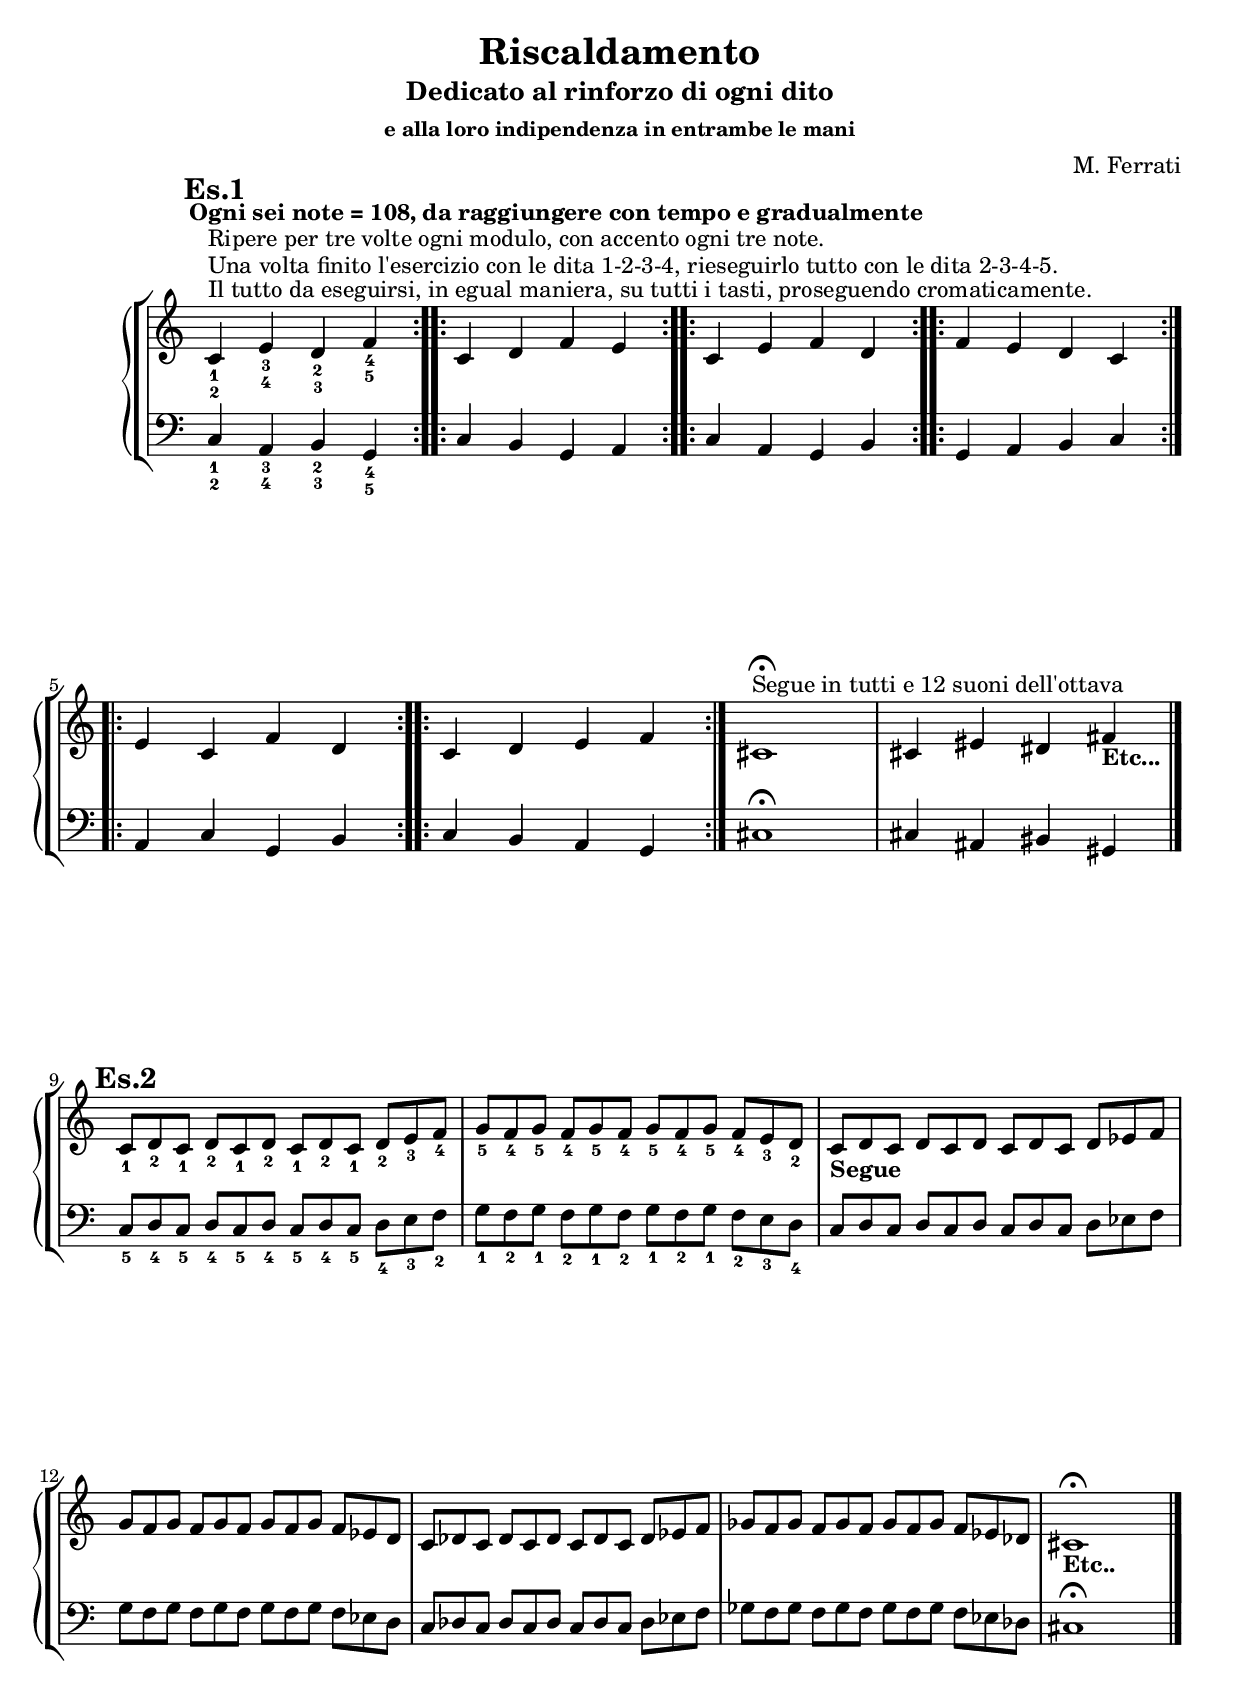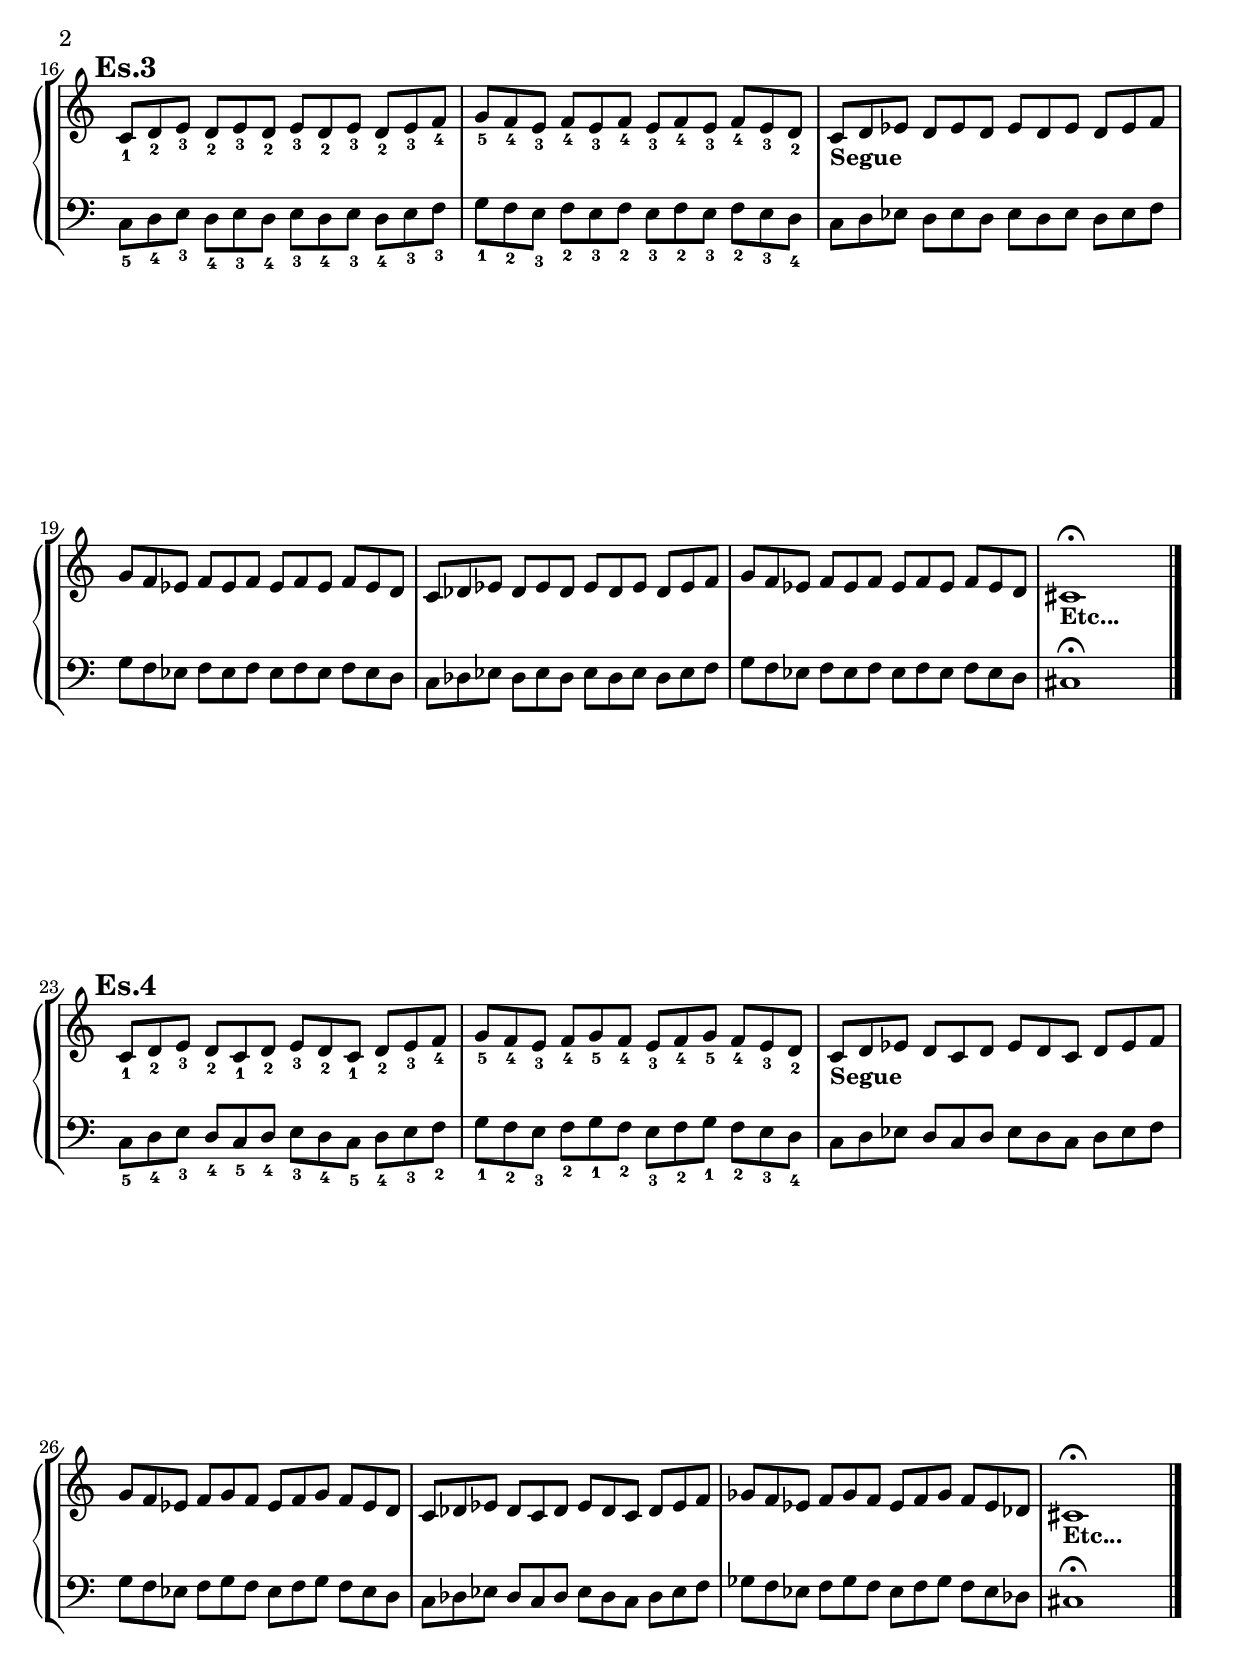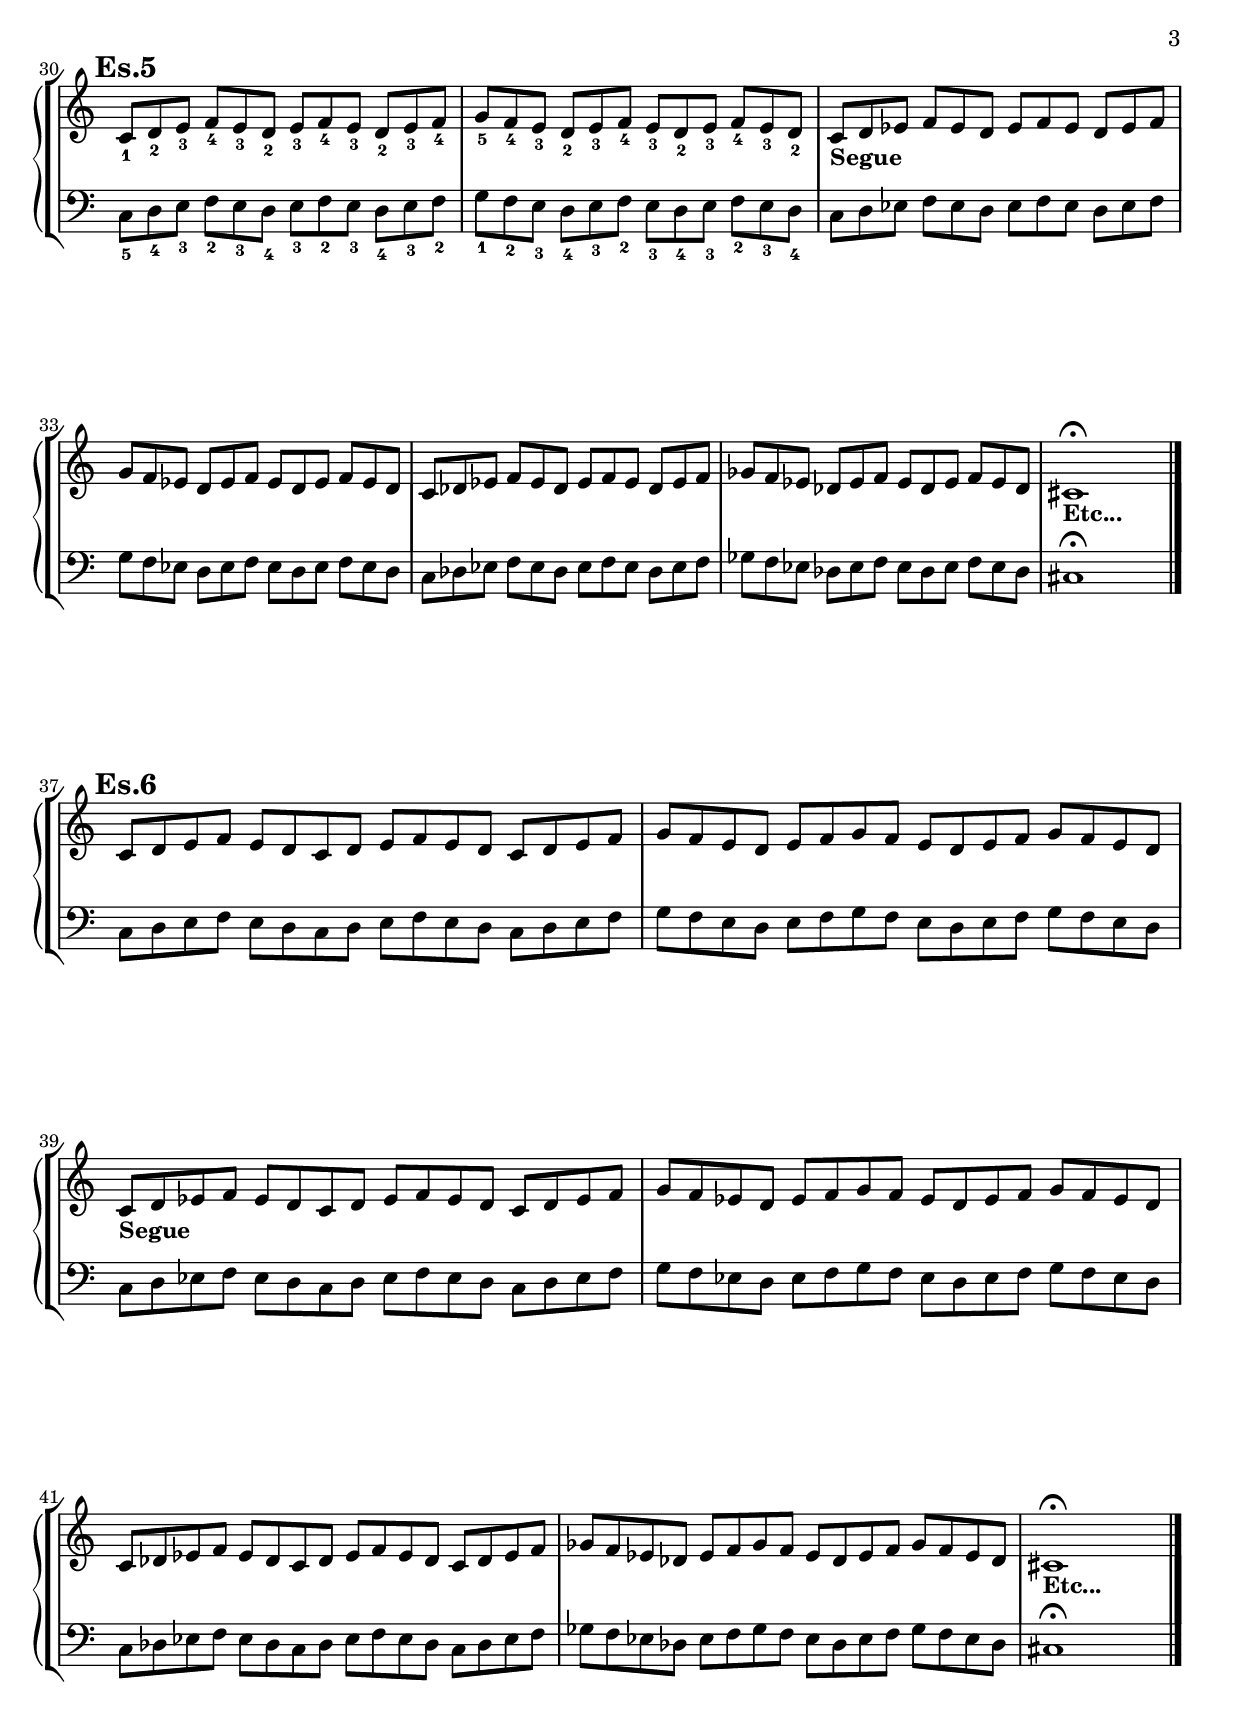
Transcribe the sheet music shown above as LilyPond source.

\header {
	title = "Riscaldamento"
	subtitle = "Dedicato al rinforzo di ogni dito"
	subsubtitle = "e alla loro indipendenza in entrambe le mani"
	composer = "M. Ferrati"

	% I campi seguenti sono centrati in fondo
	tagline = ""
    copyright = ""
}

primodx = \relative
	{
	\mark \markup {\bold"Es.1"}
	\omit Staff.TimeSignature
	\tempo "Ogni sei note = 108, da raggiungere con tempo e gradualmente"
	\clef treble
	\repeat volta 3 { c'^\markup{"Il tutto da eseguirsi, in egual maniera, su tutti i tasti, proseguendo cromaticamente."}^\markup{"Una volta finito l'esercizio con le dita 1-2-3-4, rieseguirlo tutto con le dita 2-3-4-5."}^\markup{"Ripere per tre volte ogni modulo, con accento ogni tre note."}_1_2 e_3_4 d_2_3 f_4_5 }
	\repeat volta 3 { c d f e }
	\repeat volta 3 { c e f d }
	\repeat volta 3 { f e d c }
	\repeat volta 3 { e c f d }
	\repeat volta 3 { c d e f }
	cis1^\markup{"Segue in tutti e 12 suoni dell'ottava"}\fermata
	cis4 eis dis fis_\markup{\bold "Etc..."}\break \bar "|."
	}

primosx = \relative
	{
	\omit Staff.TimeSignature
	\clef bass
	\repeat volta 3 { c4_1_2 a_3_4 b_2_3 g_4_5 }
	\repeat volta 3 { c b g a }
	\repeat volta 3 { c a g b }
	\repeat volta 3 { g a b c }
	\repeat volta 3 { a c g b }
	\repeat volta 3 { c b a g }
	cis1\fermata
	cis4 ais bis gis \bar"|."
	}

secondodx = \relative 
	{
	\mark \markup {\bold"Es.2"}
	\time 12/8	
	\omit Staff.TimeSignature
	\clef treble
	
	c'8_1 d_2 c_1 d_2 c_1 d_2 c_1 d_2 c_1 d_2 e_3 f_4
	g_5 f_4 g_5 f_4 g_5 f_4 g_5 f_4 g_5 f_4 e_3 d_2
	c_\markup{\bold "Segue"} d c d c d c d c d ees f
	g f g f g f g f g f ees d
	c des c des c des c des c des ees f
	ges f ges f ges f ges f ges f ees des
	cis1_\markup{\bold "Etc.."}\fermata \hide r2 \bar "|."
	}

secondosx = \relative
	{
	\omit Staff.TimeSignature
	\clef bass
	c8_5 d_4 c_5 d_4 c_5 d_4 c_5 d_4 c_5 d_4 e_3 f_2
	g_1 f_2 g_1 f_2 g_1 f_2 g_1 f_2 g_1 f_2 e_3 d_4
	c d c d c d c d c d ees f
	g f g f g f g f g f ees d
	c des c des c des c des c des ees f
	ges f ges f ges f ges f ges f ees des
	cis1\fermata \hide r2 \break \bar "|."
	}
	


terzodx = \relative
	{
	\mark \markup {\bold"Es.3"}
	\omit Staff.TimeSignature
	\clef treble
	c'8_1 d_2 e_3 d_2 e_3 d_2 e_3 d_2 e_3 d_2 e_3 f_4
	g_5 f_4 e_3 f_4 e_3 f_4 e_3 f_4 e_3 f_4 e_3 d_2
	c_\markup{\bold "Segue"} d ees d ees d ees d ees d ees f
	g f ees f ees f ees f ees f ees d
	c des ees des ees des ees des ees des ees f
	g f ees f ees f ees f ees f ees d
	cis1_\markup{\bold "Etc..."} \fermata \hide r2 \break \bar "|."
	}

terzosx = \relative
	{
	\clef bass
	\omit Staff.TimeSignature
	c8_5 d_4 e_3 d_4 e_3 d_4 e_3 d_4 e_3 d_4 e_3 f_3
	g_1 f_2 e_3 f_2 e_3 f_2 e_3 f_2 e_3 f_2 e_3 d_4
	c d ees d ees d ees d ees d ees f
	g f ees f ees f ees f ees f ees d
	c des ees des ees des ees des ees des ees f
	g f ees f ees f ees f ees f ees d
	cis1 \fermata \hide r2 \break \bar "|."
	}

quartodx = \relative
	{
	\mark \markup {\bold"Es.4"}
	\omit Staff.TimeSignature
	\clef treble
	c'8_1 d_2 e_3 d_2 c_1 d_2 e_3 d_2 c_1 d_2 e_3 f_4
	g_5 f_4 e_3 f_4 g_5 f_4 e_3 f_4 g_5 f_4 e_3 d_2
	c_\markup{\bold "Segue"} d ees d c d ees d c d ees f
	g f ees f g f ees f g f ees d
	c des ees des c des ees des c des ees f
	ges f ees f ges f ees f ges f ees des
	cis1_\markup{\bold "Etc..."} \fermata \hide r2 \break \bar "|."
	}

quartosx = \relative
	{
	\omit Staff.TimeSignature
	\clef bass
	c8_5 d_4 e_3 d_4 c_5 d_4 e_3 d_4 c_5 d_4 e_3 f_2
	g_1 f_2 e_3 f_2 g_1 f_2 e_3 f_2 g_1 f_2 e_3 d_4
	c d ees d c d ees d c d ees f
	g f ees f g f ees f g f ees d
	c des ees des c des ees des c des ees f
	ges f ees f ges f ees f ges f ees des
	cis1 \fermata \hide r2 \break \bar "|."
	}

quintodx = \relative
	{
	\mark \markup {\bold"Es.5"}
	\omit Staff.TimeSignature
	\clef treble
	c'8_1 d_2 e_3 f_4 e_3 d_2 e_3 f_4 e_3 d_2 e_3 f_4
	g_5 f_4 e_3 d_2 e_3 f_4 e_3 d_2 e_3 f_4 e_3 d_2
	c_\markup{\bold "Segue"} d ees f ees d ees f ees d ees f
	g f ees d ees f ees d ees f ees d
	c des ees f ees des ees f ees des ees f
	ges f ees des ees f ees des ees f ees des
	cis1_\markup{\bold "Etc..."} \fermata \hide r2 \break \bar "|."
	}

quintosx = \relative
	{
	\omit Staff.TimeSignature
	\clef bass
	c8_5 d_4 e_3 f_2 e_3 d_4 e_3 f_2 e_3 d_4 e_3 f_2
	g_1 f_2 e_3 d_4 e_3 f_2 e_3 d_4 e_3 f_2 e_3 d_4
	c d ees f ees d ees f ees d ees f
	g f ees d ees f ees d ees f ees d
	c des ees f ees des ees f ees des ees f
	ges f ees des ees f ees des ees f ees des
	cis1 \fermata \hide r2 \break \bar "|."
	}


sestodx = \relative
	{
	\mark \markup {\bold"Es.6"}
	\time 8/4
	\omit Staff.TimeSignature
	\clef treble
	c'8[ d e f] e[ d c d] e[ f e d] c[ d e f]
	g[ f e d] e[ f g f] e[ d e f] g[ f e d]
	c[_\markup{\bold "Segue"} d ees f] ees[ d c d] ees[ f ees d] c[ d ees f]
	g[ f ees d] ees[ f g f] ees[ d ees f] g[ f ees d]
	c[ des ees f] ees[ des c des] ees[ f ees des] c[ des ees f]
	ges[ f ees des] ees[ f ges f] ees[ des ees f] ges[ f ees des]
	cis1_\markup{\bold "Etc..."} \fermata \hide r2 \break \bar "|."
	}

sestosx = \relative
	{
	\omit Staff.TimeSignature
	\clef bass
	c8[ d e f] e[ d c d] e[ f e d] c[ d e f]
	g[ f e d] e[ f g f] e[ d e f] g[ f e d]
	c[ d ees f] ees[ d c d] ees[ f ees d] c[ d ees f]
	g[ f ees d] ees[ f g f] ees[ d ees f] g[ f ees d]
	c[ des ees f] ees[ des c des] ees[ f ees des] c[ des ees f]
	ges[ f ees des] ees[ f ges f] ees[ des ees f] ges[ f ees des]
	cis1 \fermata \hide r2 \break \bar "|."
	}


%devo studiare bene se è meglio /with {instrumentName = "es1"} o /murk /markup {"es1"}

\score {
	\new StaffGroup {
		<<
			\new PianoStaff	%\with { instrumentName = "Es.1" }
				<<
					\new Staff = "primodx" \primodx
					\new Staff = "primosx" \primosx
				>>
		>>
		<<
			\new PianoStaff %\with { instrumentName = "Es.2" }
				<<
					\new Staff = "secondodx" \secondodx
					\new Staff = "secondosx" \secondosx
				>>
		>>
		<<
			\new PianoStaff %\with { instrumentName = "Es.3" }
				<<
					\new Staff = "terzodx" \terzodx
					\new Staff = "terzosx" \terzosx
				>>
		>>
		<<
			\new PianoStaff %with { instrumentName = "Es.4" }
				<<
					\new Staff = "quartodx" \quartodx
					\new Staff = "quartosx" \quartosx
				>>
		>>
		<<
			\new PianoStaff %with { instrumentName = "Es.5" }
				<<
					\new Staff = "quintodx" \quintodx
					\new Staff = "quintosx" \quintosx
				>>
		>>
		<<
			\new PianoStaff %with { instrumentName = "Es.5" }
				<<
					\new Staff = "sestodx" \sestodx
					\new Staff = "sestosx" \sestosx
				>>
		>>
	}
	\layout{}
	\midi{}
}